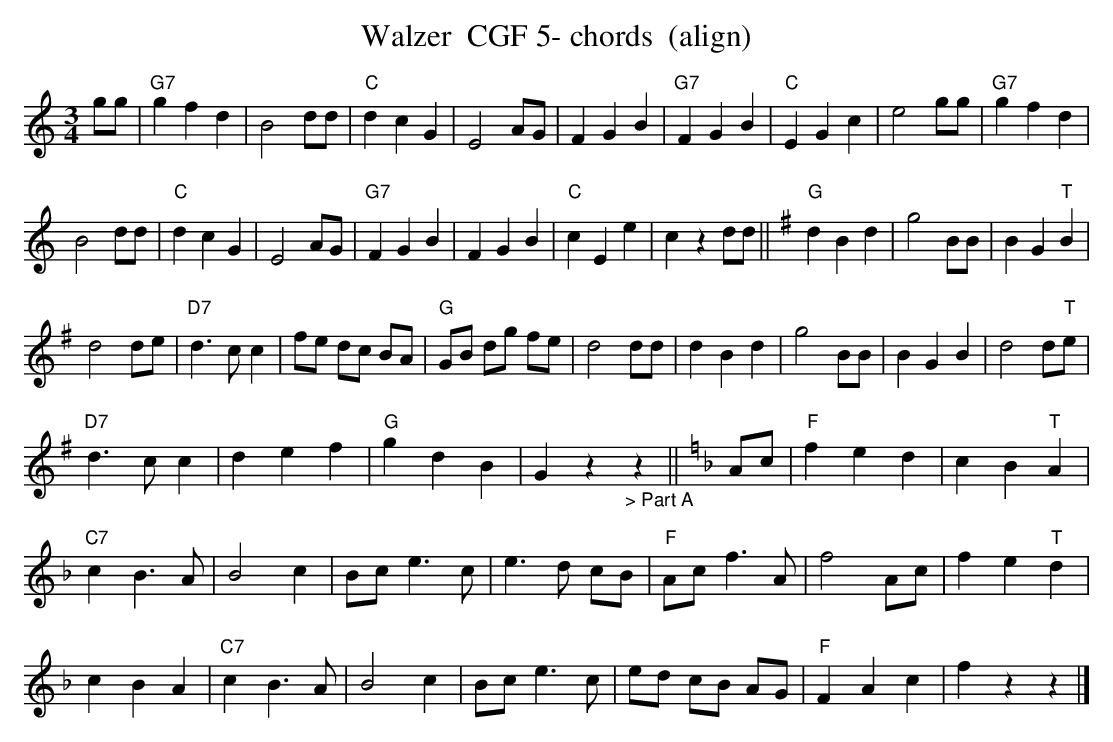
X:1
T:Walzer  CGF 5- chords  (align)
M:3/4
L:1/8
K:Cmaj%%MIDI gchordon
gg |"G7"g2f2d2 | B4dd | "C"d2c2G2 | E4AG | F2G2B2 | "G7"F2G2B2 | "C"E2G2c2 | e4gg | \
"G7"g2f2d2 |
 B4dd | "C"d2c2G2 | E4AG | "G7"F2G2B2 | F2G2B2 | "C"c2E2e2 | c2z2dd || [K:Gmaj] "G"d2B2d2 | \
g4BB | B2G2"T"B2 |
 d4de | "D7"d3cc2 | fe dc BA | "G"GB dg fe | d4dd | d2B2d2 | g4BB | \
B2G2B2 | d4d"T"e |
 "D7"d3cc2 | d2e2f2 | "G"g2d2B2 | G2z2"_> Part A"z2 || [K:Fmaj] Ac | "F"f2e2d2 | \
c2B2"T"A2 |
 "C7"c2B3A | B4c2 | Bc e3c | e3d cB | "F"Acf3A | f4Ac | f2e2"T"d2 |
 c2B2A2 | \
"C7"c2B3A | B4c2 | Bce3c | ed cB AG | "F"F2A2c2 | f2z2z2 |]
